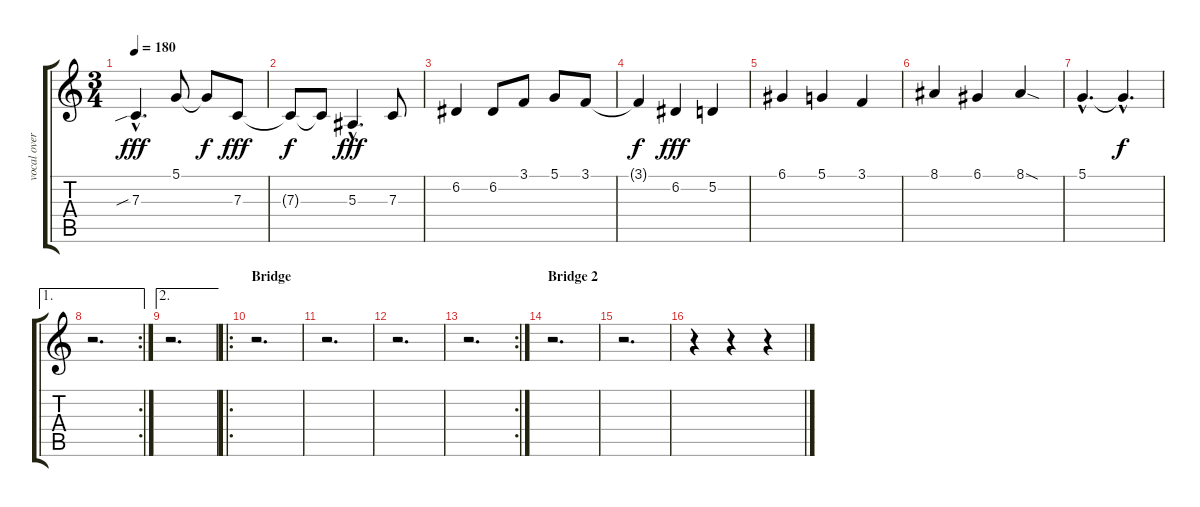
\track ("vocal overdub" "vocal over") {instrument pad4choir}
\staff {score tabs}
\tuning (D4 A3 F3 C3 G2 C2) {hide}
\ts (3 4)
\tempo 180
\clef g2
\ks c
7.3{sib hac}.4{d dy fff} 5.1.8 5.1{t}.8{dy f} 7.3.8{dy fff} |
7.3{t}.8{dy f} 7.3{t}.8 5.3{hac}.4{d dy fff} 7.3.8 |
6.2.4 6.2.8 3.1.8 5.1.8 3.1.8 |
3.1{t}.4{dy f} 6.2.4{dy fff} 5.2.4 |
6.1.4 5.1.4 3.1.4 |
8.1.4 6.1.4 8.1{sod}.4 |
5.1{hac}.4{d} 5.1{hac t}.4{d dy f} |
\ae 1
\rc 2
r.2{d} |
\ae 2
r.2{d} |
\ro
\section ("" "Bridge")
r.2{d} |
r.2{d} |
r.2{d} |
\rc 2
r.2{d} |
\section ("" "Bridge 2")
r.2{d} |
r.2{d} |
r.4 r.4 r.4
